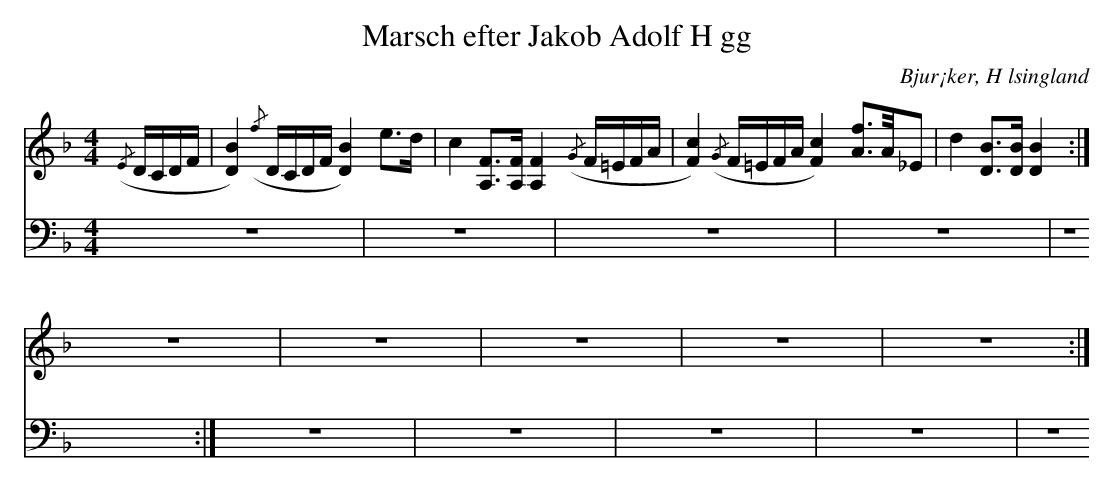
X:1
T: Marsch efter Jakob Adolf H gg
O: Bjur¡ker, H lsingland
M: 4/4
L: 1/16
K: F
V:1
V:2
V:3 merge
V:1
({/E}DCDF|[D4B4]) ({/f}DCDF [D4B4]) e2>d2|c4 [A,2F2]>[A,2F2] [A,4F4] ({/G}F=EFA|[F4c4]) ({/G}F=EFA [F4c4]) [A2f2]>A_E2|d4 [D2B2]>[D2B2] [D4B4]:|
z16|z16|z16|z16|z16:|
V:2 clef=bass
z16|z16|z16|z16|z16:|
z16|z16|z16|z16|z16:|
V:3 clef=bass
z16|z16|z16|z16|z16:|
z16|z16|z16|z16|z16:|
